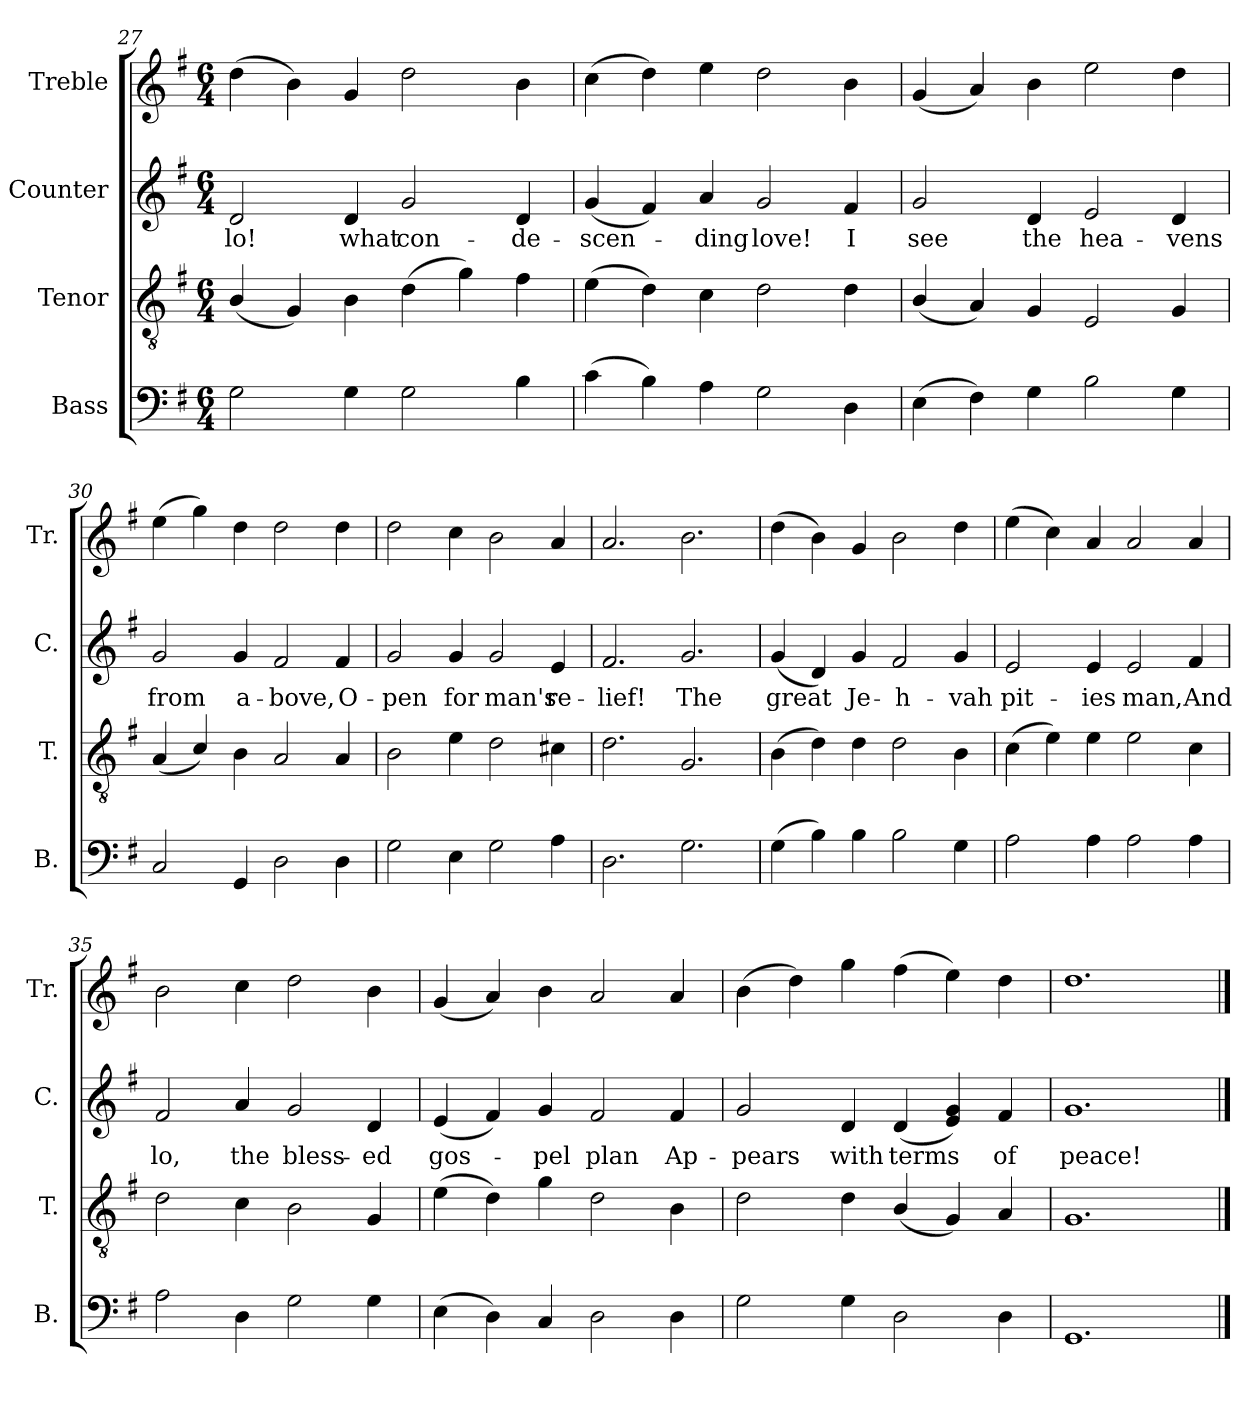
**kern	**kern	**kern	**text	**kern
*part4	*part3	*part2	*part2	*part1
*staff4	*staff3	*staff2	*staff2	*staff1
*I"Bass	*I"Tenor	*I"Counter	*	*I"Treble
*I'B.	*I'T.	*I'C.	*	*I'Tr.
*clefF4	*clefGv2	*clefG2	*	*clefG2
*k[f#]	*k[f#]	*k[f#]	*	*k[f#]
*M6/4	*M6/4	*M6/4	*	*M6/4
=27	=27	=27	=27	=27
!	!	!	!LO:LY:b	!
2G!\	(<4B!/	2d!/	lo!	(>4dd!\
.	4G!/)	.	.	4b!\)
!	!	!	!LO:LY:b	!
4G!\	4B!\	4d!/	what	4g!/
!	!	!	!LO:LY:b	!
2G!\	(>4d!\	2g!/	con-	2dd!\
.	4g!\)	.	.	.
!	!	!	!LO:LY:b	!
4B!\	4f#!\	4d!/	-de-	4b!\
=28	=28	=28	=28	=28
!	!	!	!LO:LY:b	!
(>4c!\	(>4e!\	(<4g!/	-scen-	(>4cc!\
4B!\)	4d!\)	4f#!/)	.	4dd!\)
!	!	!	!LO:LY:b	!
4A!\	4c!\	4a!/	-ding	4ee!\
!	!	!	!LO:LY:b	!
2G!\	2d!\	2g!/	love!	2dd!\
!	!	!	!LO:LY:b	!
4D!\	4d!\	4f#!/	I	4b!\
!!LO:LB:g=z
=29	=29	=29	=29	=29
!	!	!	!LO:LY:b	!
(>4E!\	(<4B!/	2g!/	see	(<4g!/
4F#!\)	4A!/)	.	.	4a!/)
!	!	!	!LO:LY:b	!
4G!\	4G!/	4d!/	the	4b!\
!	!	!	!LO:LY:b	!
2B!\	2E!/	2e!/	hea-	2ee!\
!	!	!	!LO:LY:b	!
4G!\	4G!/	4d!/	-vens	4dd!\
=30	=30	=30	=30	=30
!	!	!	!LO:LY:b	!
2C!/	(<4A!/	2g!/	from	(>4ee!\
.	4c!/)	.	.	4gg!\)
!	!	!	!LO:LY:b	!
4GG!/	4B!\	4g!/	a-	4dd!\
!	!	!	!LO:LY:b	!
2D!\	2A!/	2f#!/	-bove,	2dd!\
!	!	!	!LO:LY:b	!
4D!\	4A!/	4f#!/	O-	4dd!\
=31	=31	=31	=31	=31
!	!	!	!LO:LY:b	!
2G!\	2B!\	2g!/	-pen	2dd!\
!	!	!	!LO:LY:b	!
4E!\	4e!\	4g!/	for	4cc!\
!	!	!	!LO:LY:b	!
2G!\	2d!\	2g!/	man's	2b!\
!	!	!	!LO:LY:b	!
4A!\	4c#X!\	4e!/	re-	4a!/
=32	=32	=32	=32	=32
!	!	!	!LO:LY:b	!
2.D!\	2.d!\	2.f#!/	-lief!	2.a!/
!	!	!	!LO:LY:b	!
2.G!\	2.G!/	2.g!/	The	2.b!\
=33	=33	=33	=33	=33
!	!	!	!LO:LY:b	!
(>4G!\	(>4B!\	(<4g!/	great	(>4dd!\
4B!\)	4d!\)	4d!/)	.	4b!\)
!	!	!	!LO:LY:b	!
4B!\	4d!\	4g!/	Je-	4g!/
!	!	!	!LO:LY:b	!
2B!\	2d!\	2f#!/	-h-	2b!\
!	!	!	!LO:LY:b	!
4G!\	4B!\	4g!/	-vah	4dd!\
=34	=34	=34	=34	=34
!	!	!	!LO:LY:b	!
2A!\	(>4c!\	2e!/	pit-	(>4ee!\
.	4e!\)	.	.	4cc!\)
!	!	!	!LO:LY:b	!
4A!\	4e!\	4e!/	-ies	4a!/
!	!	!	!LO:LY:b	!
2A!\	2e!\	2e!/	man,	2a!/
!	!	!	!LO:LY:b	!
4A!\	4c!\	4f#!/	And	4a!/
=35	=35	=35	=35	=35
!	!	!	!LO:LY:b	!
2A!\	2d!\	2f#!/	lo,	2b!\
!	!	!	!LO:LY:b	!
4D!\	4c!\	4a!/	the	4cc!\
!	!	!	!LO:LY:b	!
2G!\	2B!\	2g!/	bless-	2dd!\
!	!	!	!LO:LY:b	!
4G!\	4G!/	4d!/	-ed	4b!\
=36	=36	=36	=36	=36
!	!	!	!LO:LY:b	!
(>4E!\	(>4e!\	(<4e!/	gos-	(<4g!/
4D!\)	4d!\)	4f#!/)	.	4a!/)
!	!	!	!LO:LY:b	!
4C!/	4g!\	4g!/	-pel	4b!\
!	!	!	!LO:LY:b	!
2D!\	2d!\	2f#!/	plan	2a!/
!	!	!	!LO:LY:b	!
4D!\	4B!\	4f#!/	Ap-	4a!/
=37	=37	=37	=37	=37
!	!	!	!LO:LY:b	!
2G!\	2d!\	2g!/	-pears	(>4b!\
.	.	.	.	4dd!\)
!	!	!	!LO:LY:b	!
4G!\	4d!\	4d!/	with	4gg!\
!	!	!	!LO:LY:b	!
2D!\	(<4B!/	(<4d!/	terms	(>4ff#!\
.	4G!/)	4e!/ 4g!/)	.	4ee!\)
!	!	!	!LO:LY:b	!
4D!\	4A!/	4f#!/	of	4dd!\
=38	=38	=38	=38	=38
!	!	!	!LO:LY:b	!
1.GG!	1.G!	1.g!	peace!	1.dd!
==	==	==	==	==
*-	*-	*-	*-	*-
